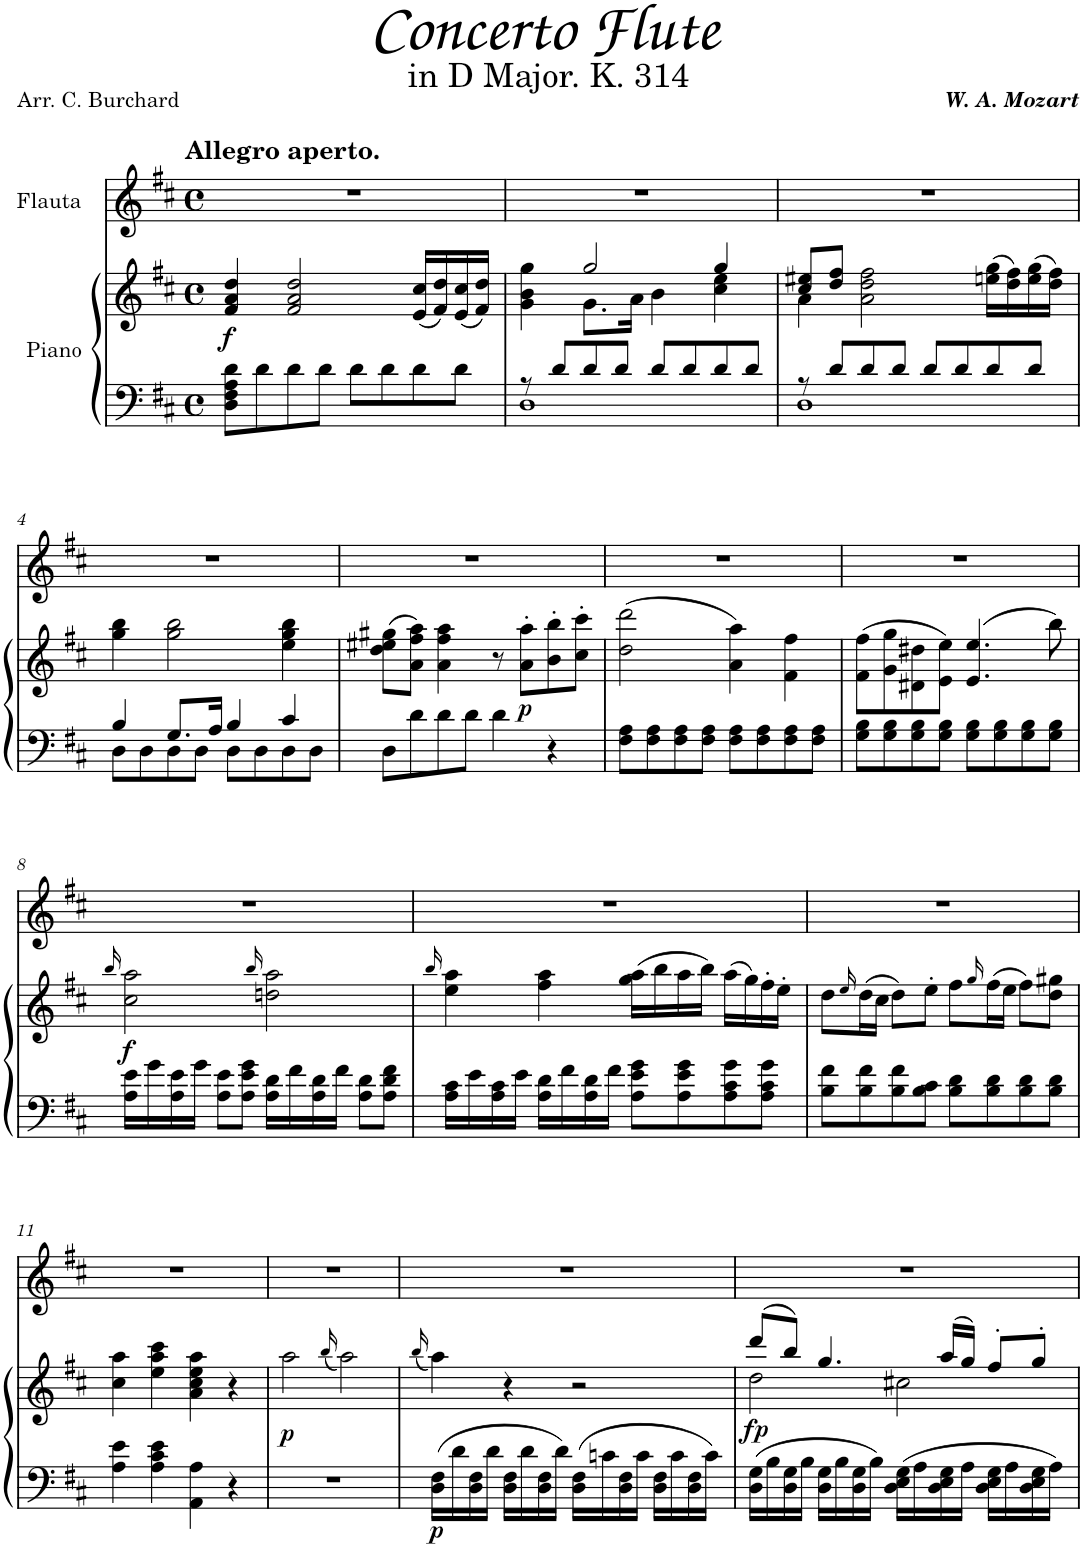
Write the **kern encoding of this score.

**kern	**kern	**dynam	**kern
*part2	*part2	*part2	*part1
*staff3	*staff2	*staff2/3	*staff1
*I"Piano	*	*	*I"Flauta
*I'Pno	*	*	*I'Fl
*clefF4	*clefG2	*	*clefG2
*k[f#c#]	*k[f#c#]	*	*k[f#c#]
*M4/4	*M4/4	*	*M4/4
*met(c)	*met(c)	*	*met(c)
=1	=1	=1	=1
!	!	!	!LO:TX:a:B:t=Allegro aperto.
!	!	!LO:DY:b	!
8D\ 8F#\ 8A\ 8d\L	4f#/ 4a/ 4dd/	f	1r
8d\	.	.	.
8d\	2f#/ 2a/ 2dd/	.	.
8d\J	.	.	.
8d\L	.	.	.
8d\	.	.	.
8d\	(16e/ 16cc#/LL	.	.
.	16f#/ 16dd/)	.	.
8d\J	(16e/ 16cc#/	.	.
.	16f#/ 16dd/JJ)	.	.
=2	=2	=2	=2
*^	*^	*	*
8r	1D	4g\ 4b\ 4gg\	4ryy	.	1r
8d/L	.	.	.	.	.
8d/	.	2gg/	8.g\L	.	.
8d/J	.	.	.	.	.
.	.	.	16a\Jk	.	.
8d/L	.	.	4b\	.	.
8d/	.	.	.	.	.
8d/	.	4gg/	4cc#\ 4ee\	.	.
8d/J	.	.	.	.	.
=3	=3	=3	=3	=3	=3
8r	1D	8cc#/ 8ee#X/L	4a\	.	1r
8d/L	.	8dd/ 8ff#/J	.	.	.
8d/	.	2a\ 2dd\ 2ff#\	2.ryy	.	.
8d/J	.	.	.	.	.
8d/L	.	.	.	.	.
8d/	.	.	.	.	.
8d/	.	(16een\ 16gg\LL	.	.	.
.	.	16dd\ 16ff#\)	.	.	.
8d/J	.	(16ee\ 16gg\	.	.	.
.	.	16dd\ 16ff#\JJ)	.	.	.
*	*	*v	*v	*	*
!!LO:LB:g=z
=4	=4	=4	=4	=4
4B/	8D\L	4gg\ 4bb\	.	1r
.	8D\	.	.	.
8.G/L	8D\	2gg\ 2bb\	.	.
.	8D\J	.	.	.
16A/Jk	.	.	.	.
4B/	8D\L	.	.	.
.	8D\	.	.	.
4c#/	8D\	4ee\ 4gg\ 4bb\	.	.
.	8D\J	.	.	.
*v	*v	*	*	*
=5	=5	=5	=5
8D\L	(8dd\ 8ee#X\ 8gg#X\L	.	1r
8d\	8a\ 8ff#\ 8aa\J)	.	.
8d\	4a\ 4ff#\ 4aa\	.	.
8d\J	.	.	.
4d\	8r	.	.
!	!	!LO:DY:b	!
.	8a\' 8aa\'L	p	.
4r	8b\' 8bb\'	.	.
.	8cc#\' 8ccc#\'J	.	.
=6	=6	=6	=6
8F#\ 8A\L	(2dd\ 2ddd\	.	1r
8F#\ 8A\	.	.	.
8F#\ 8A\	.	.	.
8F#\ 8A\J	.	.	.
8F#\ 8A\L	4a\ 4aa\)	.	.
8F#\ 8A\	.	.	.
8F#\ 8A\	4f#\ 4ff#\	.	.
8F#\ 8A\J	.	.	.
=7	=7	=7	=7
8G\ 8B\L	(8f#\ 8ff#\L	.	1r
8G\ 8B\	8g\ 8gg\	.	.
8G\ 8B\	8d#X\ 8dd#X\	.	.
8G\ 8B\J	8e\ 8ee\J)	.	.
8G\ 8B\L	(4.e/ 4.ee/	.	.
8G\ 8B\	.	.	.
8G\ 8B\	.	.	.
8G\ 8B\J	8bb\)	.	.
!!LO:LB:g=z
=8	=8	=8	=8
.	16qbb/	.	.
!	!	!LO:DY:b	!
16A\ 16e\LL	2cc#\ 2aa\	f	1r
16g\	.	.	.
16A\ 16e\	.	.	.
16g\JJ	.	.	.
8A\ 8e\L	.	.	.
8A\ 8e\ 8g\J	.	.	.
.	16qbb/	.	.
16A\ 16d\LL	2ddn\ 2aa\	.	.
16f#\	.	.	.
16A\ 16d\	.	.	.
16f#\JJ	.	.	.
8A\ 8d\L	.	.	.
8A\ 8d\ 8f#\J	.	.	.
=9	=9	=9	=9
.	16qbb/	.	.
16A\ 16c#\LL	4ee\ 4aa\	.	1r
16e\	.	.	.
16A\ 16c#\	.	.	.
16e\JJ	.	.	.
16A\ 16d\LL	4ff#\ 4aa\	.	.
16f#\	.	.	.
16A\ 16d\	.	.	.
16f#\JJ	.	.	.
8A\ 8e\ 8g\L	(16gg\ 16aa\LL	.	.
.	16bb\	.	.
8A\ 8e\ 8g\	16aa\	.	.
.	16bb\JJ)	.	.
8A\ 8c#\ 8g\	(16aa\LL	.	.
.	16gg\)	.	.
8A\ 8c#\ 8g\J	16ff#'\	.	.
.	16ee'\JJ	.	.
=10	=10	=10	=10
8B\ 8f#\L	8dd\L	.	1r
.	16qee/	.	.
8B\ 8f#\	(16dd\L	.	.
.	16cc#\JJ	.	.
8B\ 8f#\	8dd\L)	.	.
8B\ 8c#\J	8ee'\J	.	.
8B\ 8d\L	8ff#\L	.	.
.	16qgg/	.	.
8B\ 8d\	(16ff#\L	.	.
.	16ee\JJ	.	.
8B\ 8d\	8ff#\L)	.	.
8B\ 8d\J	8dd\ 8gg#X\J	.	.
!!LO:LB:g=z
=11	=11	=11	=11
4A\ 4e\	4cc#\ 4aa\	.	1r
4A\ 4c#\ 4e\	4ee\ 4aa\ 4ccc#\	.	.
4AA\ 4A\	4a\ 4cc#\ 4ee\ 4aa\	.	.
4r	4r	.	.
=12	=12	=12	=12
!	!	!LO:DY:b	!
1r	2aa\	p	1r
.	(16qbb/	.	.
.	2aa\)	.	.
=13	=13	=13	=13
.	(16qbb/	.	.
!	!	!LO:DY:b=2	!
16D\ 16F#\LL	4aa\)	p	1r
16d\	.	.	.
16D\ 16F#\	.	.	.
16d\JJ	.	.	.
16D\ 16F#\LL	4r	.	.
16d\	.	.	.
16D\ 16F#\	.	.	.
16d\JJ	.	.	.
16D\ 16F#\LL	2r	.	.
16cn\	.	.	.
16D\ 16F#\	.	.	.
16c\JJ	.	.	.
16D\ 16F#\LL	.	.	.
16c\	.	.	.
16D\ 16F#\	.	.	.
16c\JJ	.	.	.
=14	=14	=14	=14
*	*^	*	*
!	!	!	!LO:DY:b	!
16D\ 16G\LL	(8ddd/L	2dd\	fp	1r
16B\	.	.	.	.
16D\ 16G\	8bb/J)	.	.	.
16B\JJ	.	.	.	.
16D\ 16G\LL	4.gg/	.	.	.
16B\	.	.	.	.
16D\ 16G\	.	.	.	.
16B\JJ	.	.	.	.
16D\ 16E\ 16G\LL	.	2cc#X\	.	.
16A\	.	.	.	.
16D\ 16E\ 16G\	(16aa/LL	.	.	.
16A\JJ	16gg/JJ)	.	.	.
16D\ 16E\ 16G\LL	8ff#'/L	.	.	.
16A\	.	.	.	.
16D\ 16E\ 16G\	8gg'/J	.	.	.
16A\JJ	.	.	.	.
*	*v	*v	*	*
=	=	=	=
*-	*-	*-	*-
